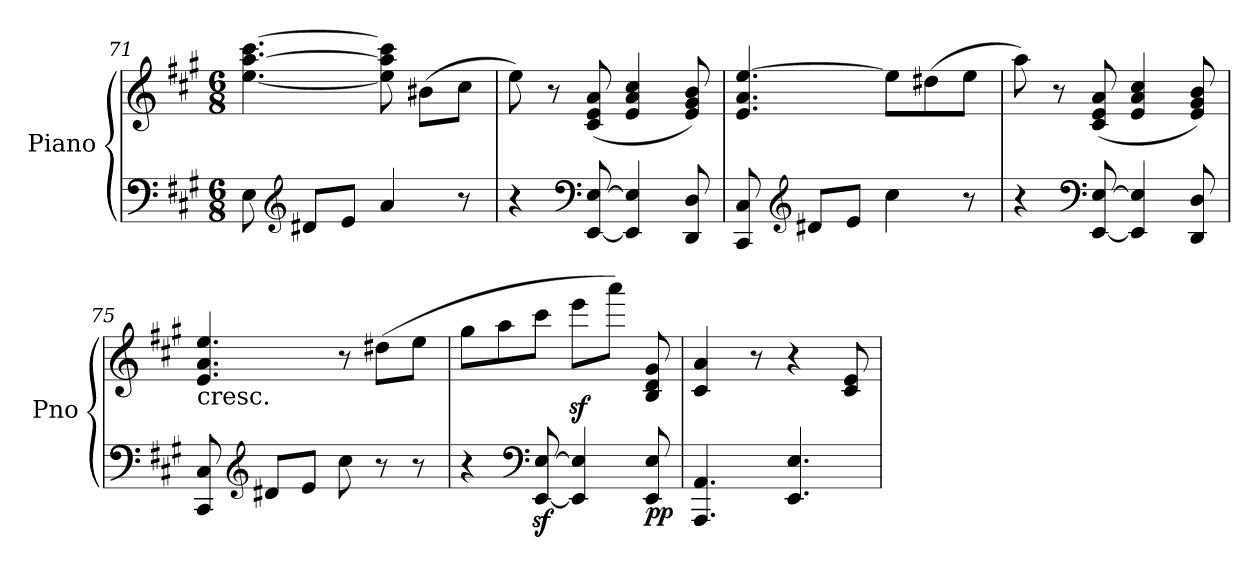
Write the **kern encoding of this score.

**kern	**kern	**dynam
*part1	*part1	*part1
*staff2	*staff1	*staff1/2
*I"Piano	*	*
*I'Pno	*	*
*clefF4	*clefG2	*
*k[f#c#g#]	*k[f#c#g#]	*
*A:	*A:	*
*M6/8	*M6/8	*
=71	=71	=71
8E\	[4.ee\ [4.aa\ [4.ccc#\	.
*clefG2	*	*
8d#X/L	.	.
8e/J	.	.
4a/	8ee\] 8aa\] 8ccc#\]	.
.	(8b#X\L	.
8r	8cc#\J	.
=72	=72	=72
4r	8ee\)	.
.	8r	.
*clefF4	*	*
[8EE/ [8E/	(8c#/ 8e/ 8a/	.
4EE/] 4E/]	4e/ 4a/ 4cc#/	.
8DD/ 8D/	8e/ 8g#/ 8b/)	.
!!LO:LB:g=z
=73	=73	=73
8CC#/ 8C#/	4.e/ 4.a/ [4.ee/	.
*clefG2	*	*
8d#X/L	.	.
8e/J	.	.
4cc#\	8ee\L]	.
.	(8dd#X\	.
8r	8ee\J	.
=74	=74	=74
4r	8aa\)	.
.	8r	.
*clefF4	*	*
[8EE/ [8E/	(8c#/ 8e/ 8a/	.
4EE/] 4E/]	4e/ 4a/ 4cc#/	.
8DD/ 8D/	8e/ 8g#/ 8b/)	.
=75	=75	=75
!	!LO:TX:b:t=cresc.	!
8CC#/ 8C#/	4.e/ 4.a/ 4.ee/	.
*clefG2	*	*
8d#X/L	.	.
8e/J	.	.
8cc#\	8r	.
8r	(8dd#X\L	.
8r	8ee\J	.
=76	=76	=76
4r	8gg#\L	.
.	8aa\	.
*clefF4	*	*
[8EE/z< [8E/z<	8ccc#\J	.
4EE/] 4E/]	8eeez<\L	.
.	8aaa\J)	.
!	!	!LO:DY:b=2
!	!	!LO:DY:n=1:b
8EE/ 8E/	8B/ 8d/ 8g#/	p p
=77	=77	=77
4.AAA/ 4.AA/	4c#/ 4a/	.
.	8r	.
4.EE/ 4.E/	4r	.
.	8c#/ 8e/	.
=	=	=
*-	*-	*-
